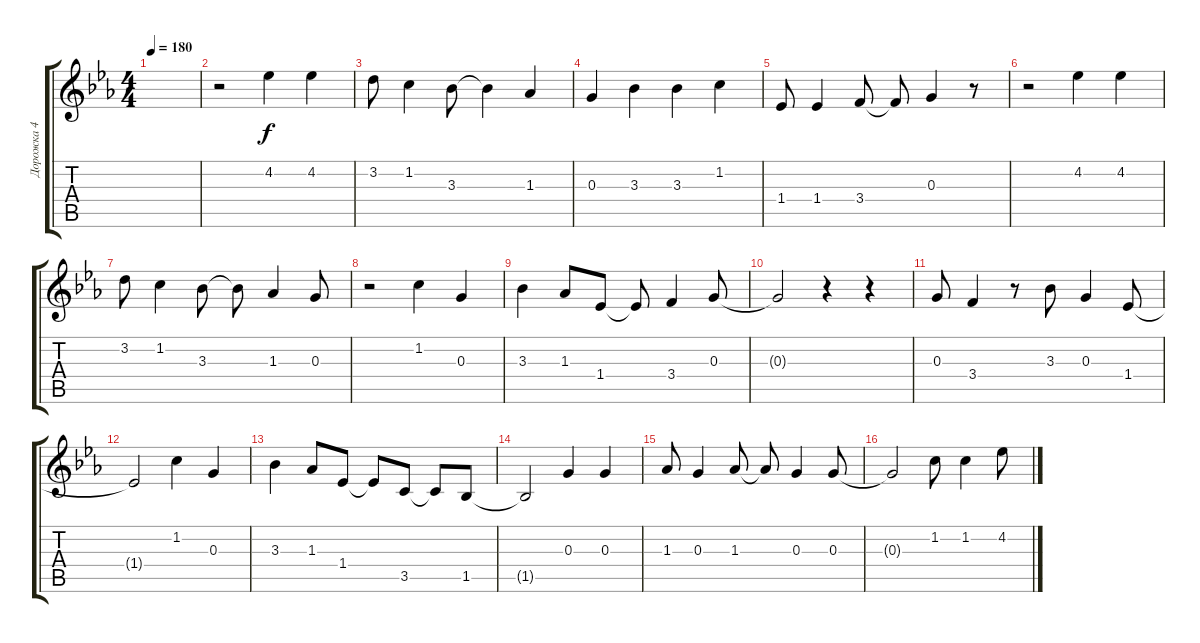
\track ("Дорожка 4" "Дорожка 4") {instrument overdrivenguitar}
\staff {score tabs}
\tuning (E4 B3 G3 D3 A2 E2) {hide}
\ts (4 4)
\tempo 180
\clef g2
\ks eb
|
r.2 4.2.4 4.2.4 |
3.2.8 1.2.4 3.3.8 3.3{t}.4 1.3.4 |
0.3.4 3.3.4 3.3.4 1.2.4 |
1.4.8 1.4.4 3.4.8 3.4{t}.8 0.3.4 r.8 |
r.2 4.2.4 4.2.4 |
3.2.8 1.2.4 3.3.8 3.3{t}.8 1.3.4 0.3.8 |
r.2{instrument overdrivenguitar} 1.2.4 0.3.4 |
3.3.4 1.3.8 1.4.8 1.4{t}.8 3.4.4 0.3.8 |
0.3{t}.2 r.4 r.4 |
0.3.8 3.4.4 r.8 3.3.8 0.3.4 1.4.8 |
1.4{t}.2{balance 8} 1.2.4 0.3.4 |
3.3.4 1.3.8 1.4.8 1.4{t}.8 3.5.8 3.5{t}.8 1.5.8 |
1.5{t}.2 0.3.4 0.3.4 |
1.3.8 0.3.4 1.3.8 1.3{t}.8 0.3.4 0.3.8 |
0.3{t}.2 1.2.8 1.2.4 4.2.8
